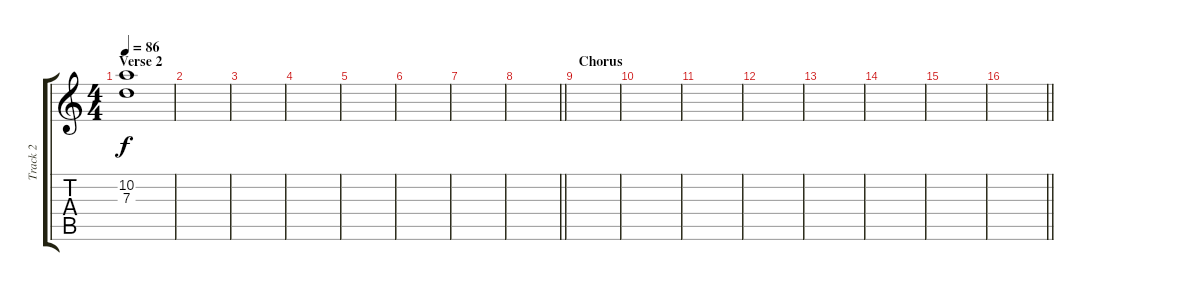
\track ("Track 2" "Track 2") {instrument electricguitarclean}
\staff {score tabs}
\tuning (E4 B3 G3 D3 A2 E2) {hide}
\ts (4 4)
\section ("" "Verse 2")
\tempo 86
\clef g2
\ks c
(10.2 7.3).1{dy f} |
|
|
|
|
|
|
\barLineRight lightlight
|
\section ("" "Chorus")
|
|
|
|
|
|
|
\barLineRight lightlight
